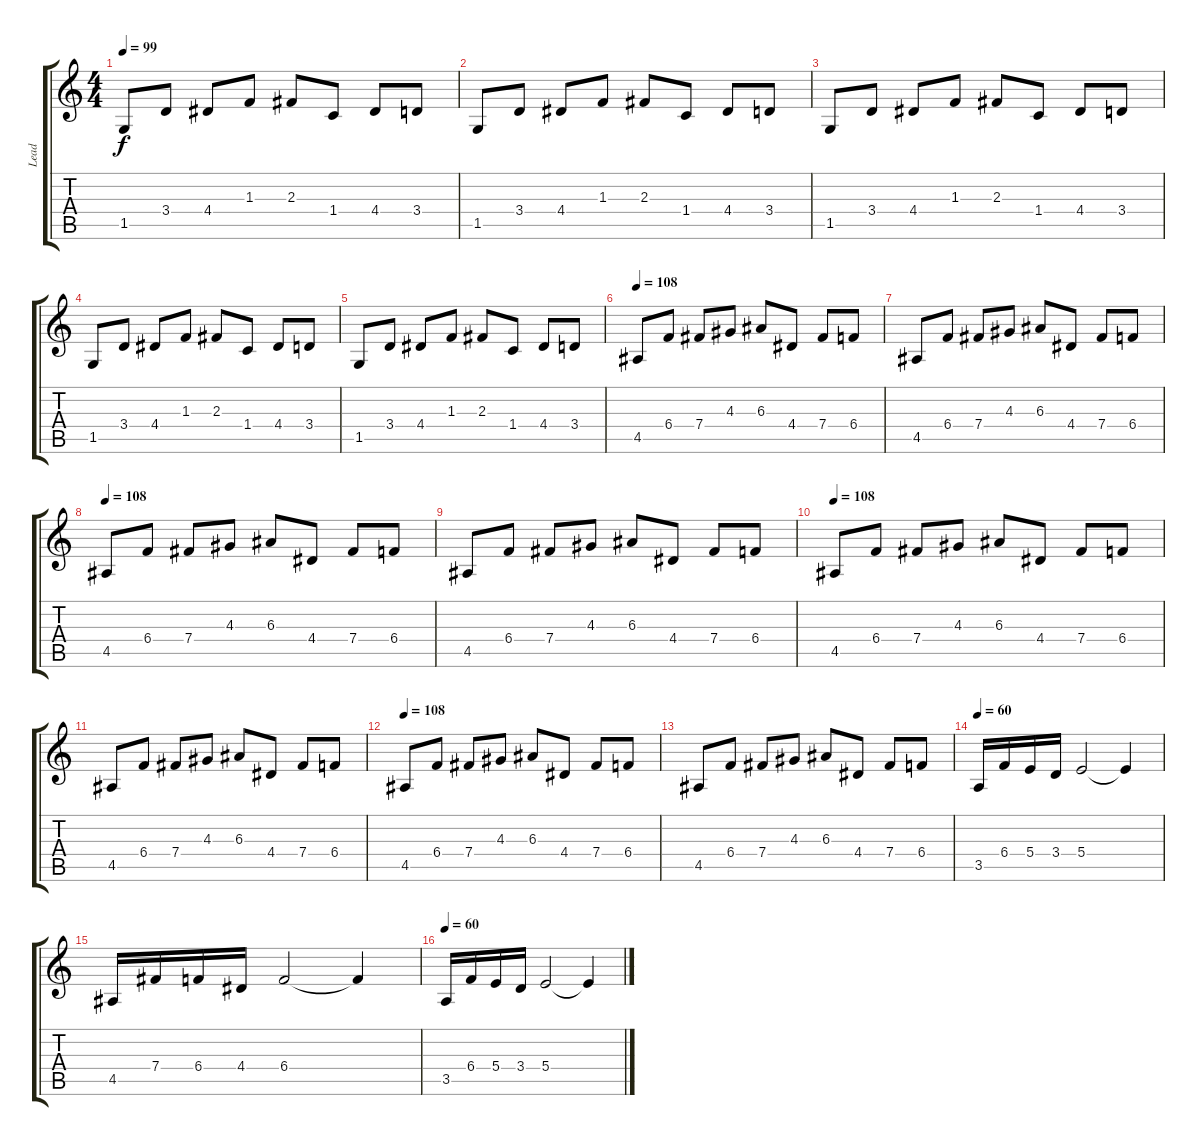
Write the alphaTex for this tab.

\track ("Lead" "Lead") {instrument distortionguitar}
\staff {score tabs}
\tuning (Db4 Ab3 E3 B2 Gb2 Db2) {hide}
\ts (4 4)
\tempo 99
\clef g2
\ks c
1.5.8{dy f} 3.4.8 4.4.8 1.3.8 2.3.8 1.4.8 4.4.8 3.4.8 |
1.5.8 3.4.8 4.4.8 1.3.8 2.3.8 1.4.8 4.4.8 3.4.8 |
1.5.8 3.4.8 4.4.8 1.3.8 2.3.8 1.4.8 4.4.8 3.4.8 |
1.5.8 3.4.8 4.4.8 1.3.8 2.3.8 1.4.8 4.4.8 3.4.8 |
1.5.8 3.4.8 4.4.8 1.3.8 2.3.8 1.4.8 4.4.8 3.4.8 |
\tempo 108
4.5.8 6.4.8 7.4.8 4.3.8 6.3.8 4.4.8 7.4.8 6.4.8 |
4.5.8 6.4.8 7.4.8 4.3.8 6.3.8 4.4.8 7.4.8 6.4.8 |
\tempo 108
4.5.8 6.4.8 7.4.8 4.3.8 6.3.8 4.4.8 7.4.8 6.4.8 |
4.5.8 6.4.8 7.4.8 4.3.8 6.3.8 4.4.8 7.4.8 6.4.8 |
\tempo 108
4.5.8 6.4.8 7.4.8 4.3.8 6.3.8 4.4.8 7.4.8 6.4.8 |
4.5.8 6.4.8 7.4.8 4.3.8 6.3.8 4.4.8 7.4.8 6.4.8 |
\tempo 108
4.5.8 6.4.8 7.4.8 4.3.8 6.3.8 4.4.8 7.4.8 6.4.8 |
4.5.8 6.4.8 7.4.8 4.3.8 6.3.8 4.4.8 7.4.8 6.4.8 |
\tempo 60
3.5.16 6.4.16 5.4.16 3.4.16 5.4.2 5.4{t}.4 |
4.5.16 7.4.16 6.4.16 4.4.16 6.4.2 6.4{t}.4 |
\tempo 60
3.5.16 6.4.16 5.4.16 3.4.16 5.4.2 5.4{t}.4
